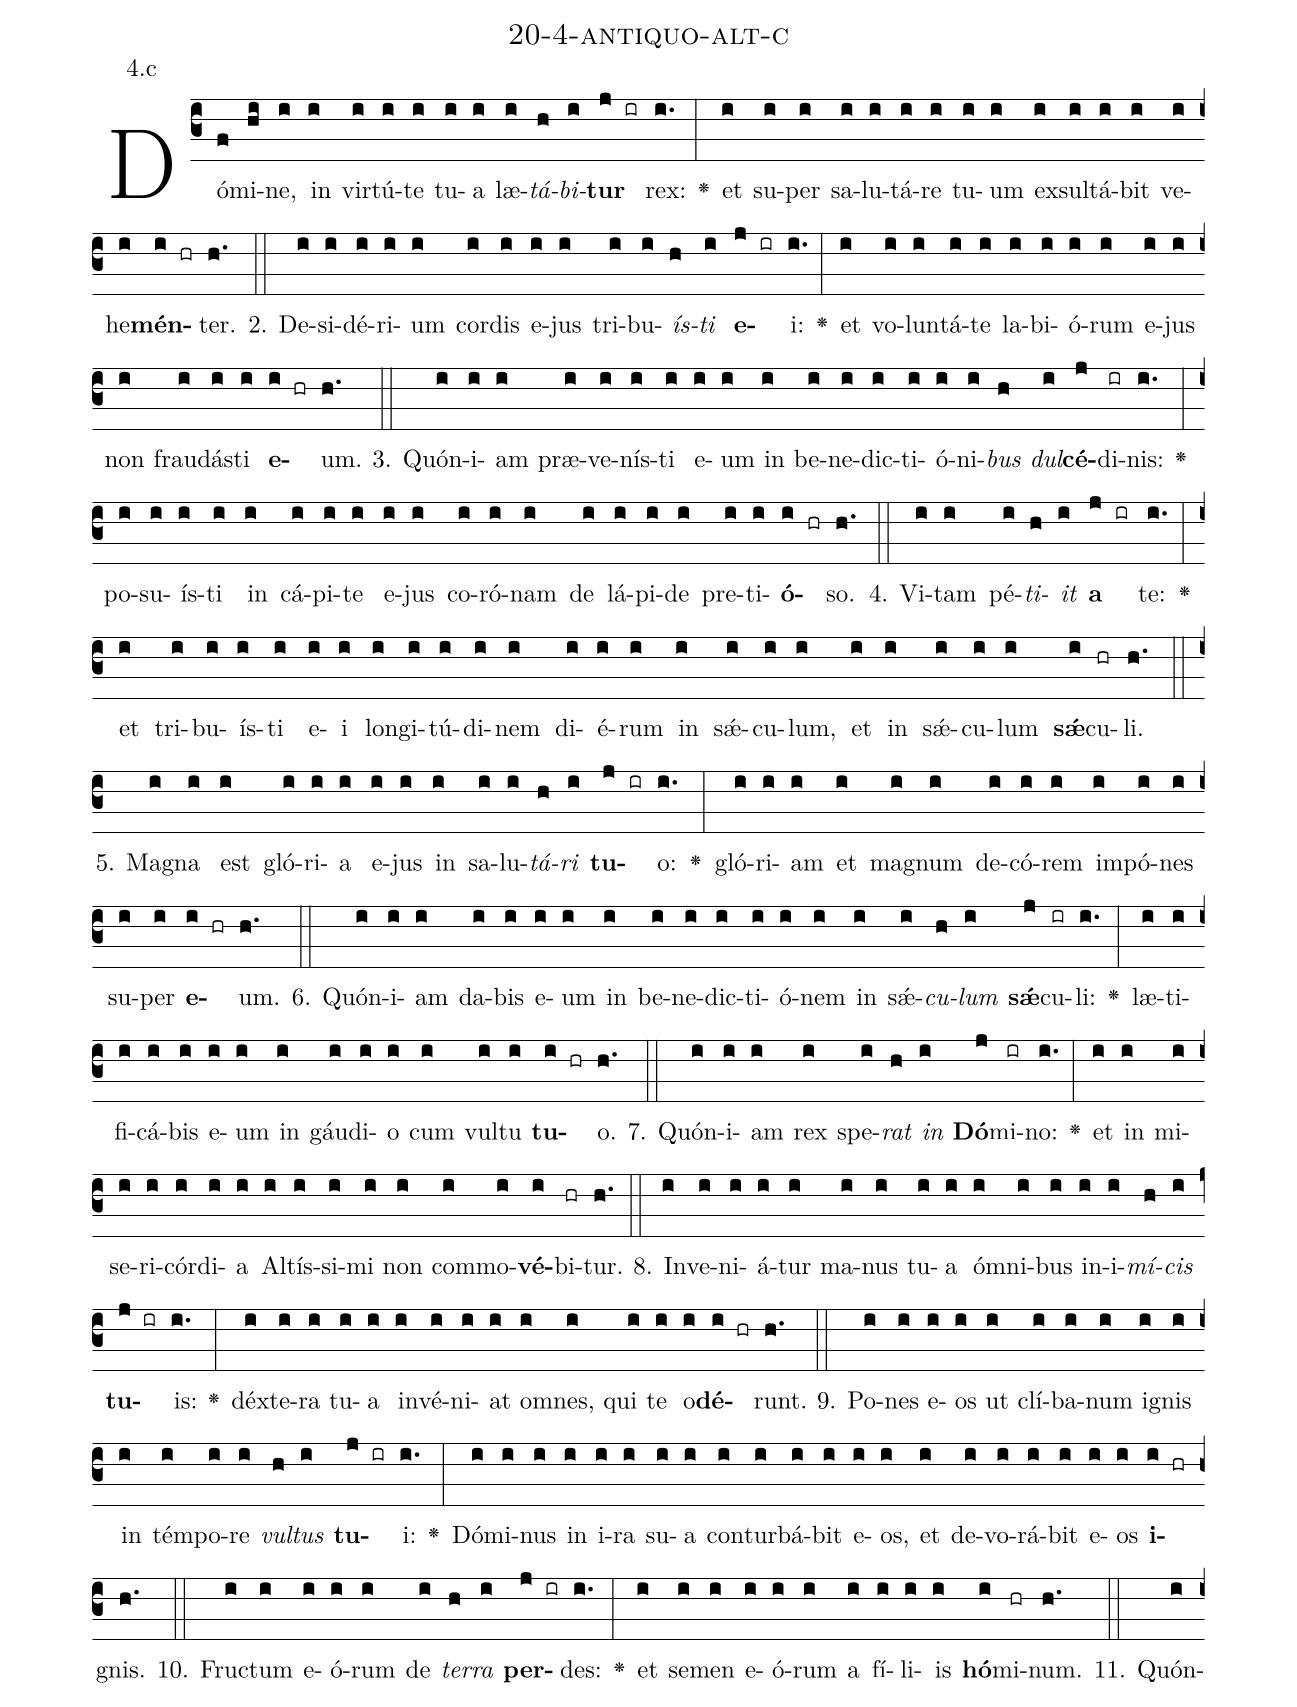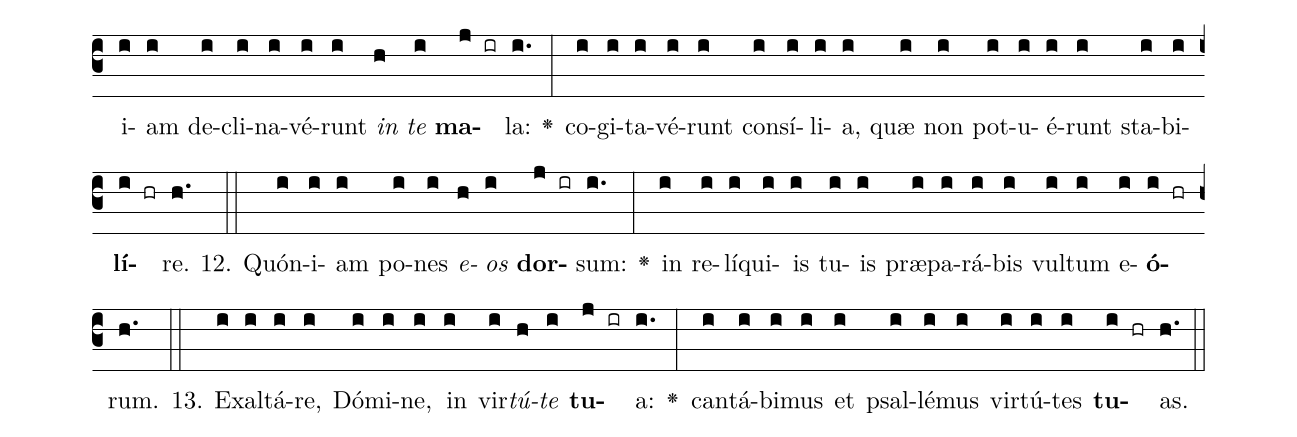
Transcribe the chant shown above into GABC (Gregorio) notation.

name: 20-4-antiquo-alt-c;
annotation: 4.c;
%%
(c3)Dó(f)mi(hi)ne,(i) in(i) vir(i)tú(i)te(i) tu(i)a(i) læ(i)<i>tá</i>(h)<i>bi</i>(i)<b>tur</b>(j ir) rex:(i.) <v>\greheightstar</v>(:) et(i) su(i)per(i) sa(i)lu(i)tá(i)re(i) tu(i)um(i) ex(i)sul(i)tá(i)bit(i) ve(i)he(i)<b>mén</b>(i hr)ter.(h.) (::)
2. De(i)si(i)dé(i)ri(i)um(i) cor(i)dis(i) e(i)jus(i) tri(i)bu(i)<i>ís</i>(h)<i>ti</i>(i) <b>e</b>(j ir)i:(i.) <v>\greheightstar</v>(:) et(i) vo(i)lun(i)tá(i)te(i) la(i)bi(i)ó(i)rum(i) e(i)jus(i) non(i) frau(i)dás(i)ti(i) <b>e</b>(i hr)um.(h.) (::)
3. Quón(i)i(i)am(i) præ(i)ve(i)nís(i)ti(i) e(i)um(i) in(i) be(i)ne(i)dic(i)ti(i)ó(i)ni(i)<i>bus</i>(h) <i>dul</i>(i)<b>cé</b>(j)di(ir)nis:(i.) <v>\greheightstar</v>(:) po(i)su(i)ís(i)ti(i) in(i) cá(i)pi(i)te(i) e(i)jus(i) co(i)ró(i)nam(i) de(i) lá(i)pi(i)de(i) pre(i)ti(i)<b>ó</b>(i hr)so.(h.) (::)
4. Vi(i)tam(i) pé(i)<i>ti</i>(h)<i>it</i>(i) <b>a</b>(j ir) te:(i.) <v>\greheightstar</v>(:) et(i) tri(i)bu(i)ís(i)ti(i) e(i)i(i) lon(i)gi(i)tú(i)di(i)nem(i) di(i)é(i)rum(i) in(i) sǽ(i)cu(i)lum,(i) et(i) in(i) sǽ(i)cu(i)lum(i) <b>sǽ</b>(i)cu(hr)li.(h.) (::)
5. Ma(i)gna(i) est(i) gló(i)ri(i)a(i) e(i)jus(i) in(i) sa(i)lu(i)<i>tá</i>(h)<i>ri</i>(i) <b>tu</b>(j ir)o:(i.) <v>\greheightstar</v>(:) gló(i)ri(i)am(i) et(i) ma(i)gnum(i) de(i)có(i)rem(i) im(i)pó(i)nes(i) su(i)per(i) <b>e</b>(i hr)um.(h.) (::)
6. Quón(i)i(i)am(i) da(i)bis(i) e(i)um(i) in(i) be(i)ne(i)dic(i)ti(i)ó(i)nem(i) in(i) sǽ(i)<i>cu</i>(h)<i>lum</i>(i) <b>sǽ</b>(j)cu(ir)li:(i.) <v>\greheightstar</v>(:) læ(i)ti(i)fi(i)cá(i)bis(i) e(i)um(i) in(i) gáu(i)di(i)o(i) cum(i) vul(i)tu(i) <b>tu</b>(i hr)o.(h.) (::)
7. Quón(i)i(i)am(i) rex(i) spe(i)<i>rat</i>(h) <i>in</i>(i) <b>Dó</b>(j)mi(ir)no:(i.) <v>\greheightstar</v>(:) et(i) in(i) mi(i)se(i)ri(i)cór(i)di(i)a(i) Al(i)tís(i)si(i)mi(i) non(i) com(i)mo(i)<b>vé</b>(i)bi(hr)tur.(h.) (::)
8. In(i)ve(i)ni(i)á(i)tur(i) ma(i)nus(i) tu(i)a(i) óm(i)ni(i)bus(i) in(i)i(i)<i>mí</i>(h)<i>cis</i>(i) <b>tu</b>(j ir)is:(i.) <v>\greheightstar</v>(:) déx(i)te(i)ra(i) tu(i)a(i) in(i)vé(i)ni(i)at(i) om(i)nes,(i) qui(i) te(i) o(i)<b>dé</b>(i hr)runt.(h.) (::)
9. Po(i)nes(i) e(i)os(i) ut(i) clí(i)ba(i)num(i) i(i)gnis(i) in(i) tém(i)po(i)re(i) <i>vul</i>(h)<i>tus</i>(i) <b>tu</b>(j ir)i:(i.) <v>\greheightstar</v>(:) Dó(i)mi(i)nus(i) in(i) i(i)ra(i) su(i)a(i) con(i)tur(i)bá(i)bit(i) e(i)os,(i) et(i) de(i)vo(i)rá(i)bit(i) e(i)os(i) <b>i</b>(i hr)gnis.(h.) (::)
10. Fruc(i)tum(i) e(i)ó(i)rum(i) de(i) <i>ter</i>(h)<i>ra</i>(i) <b>per</b>(j ir)des:(i.) <v>\greheightstar</v>(:) et(i) se(i)men(i) e(i)ó(i)rum(i) a(i) fí(i)li(i)is(i) <b>hó</b>(i)mi(hr)num.(h.) (::)
11. Quón(i)i(i)am(i) de(i)cli(i)na(i)vé(i)runt(i) <i>in</i>(h) <i>te</i>(i) <b>ma</b>(j ir)la:(i.) <v>\greheightstar</v>(:) co(i)gi(i)ta(i)vé(i)runt(i) con(i)sí(i)li(i)a,(i) quæ(i) non(i) pot(i)u(i)é(i)runt(i) sta(i)bi(i)<b>lí</b>(i hr)re.(h.) (::)
12. Quón(i)i(i)am(i) po(i)nes(i) <i>e</i>(h)<i>os</i>(i) <b>dor</b>(j ir)sum:(i.) <v>\greheightstar</v>(:) in(i) re(i)lí(i)qui(i)is(i) tu(i)is(i) præ(i)pa(i)rá(i)bis(i) vul(i)tum(i) e(i)<b>ó</b>(i hr)rum.(h.) (::)
13. Ex(i)al(i)tá(i)re,(i) Dó(i)mi(i)ne,(i) in(i) vir(i)<i>tú</i>(h)<i>te</i>(i) <b>tu</b>(j ir)a:(i.) <v>\greheightstar</v>(:) can(i)tá(i)bi(i)mus(i) et(i) psal(i)lé(i)mus(i) vir(i)tú(i)tes(i) <b>tu</b>(i hr)as.(h.) (::)
